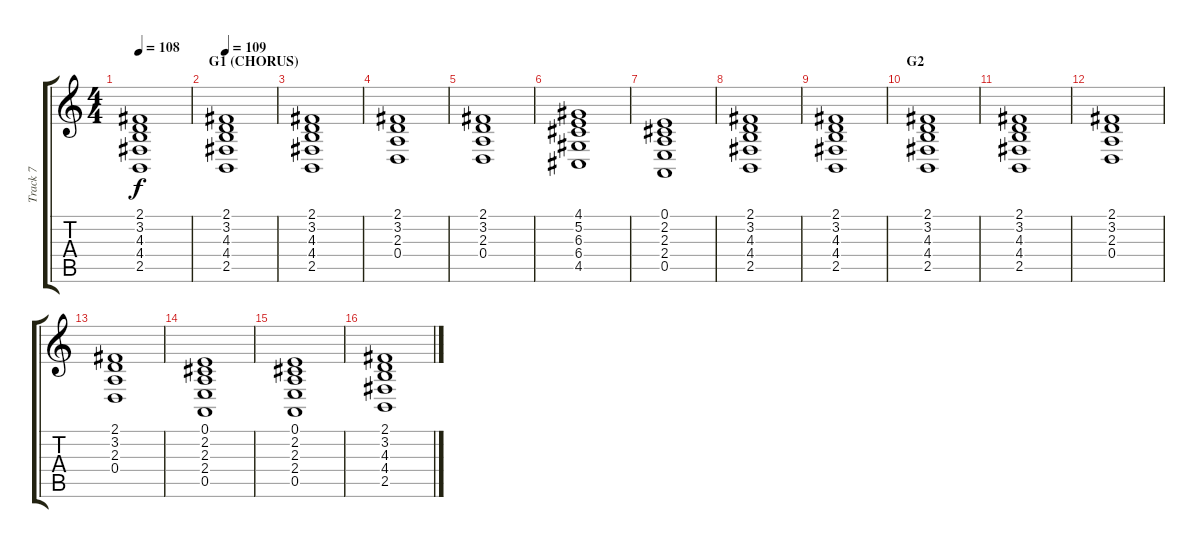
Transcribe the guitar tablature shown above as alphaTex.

\track ("Track 7" "Track 7") {instrument stringensemble1}
\staff {score tabs}
\tuning (E4 B3 G3 D3 A2 E2) {hide}
\ts (4 4)
\tempo 108
\clef g2
\ks c
(2.1 3.2 4.3 4.4 2.5).1{dy f} |
\section ("" " G1 (CHORUS)")
\tempo 109
(2.1 3.2 4.3 4.4 2.5).1 |
(2.1 3.2 4.3 4.4 2.5).1 |
(2.1 3.2 2.3 0.4).1 |
(2.1 3.2 2.3 0.4).1 |
(4.1 5.2 6.3 6.4 4.5).1 |
(0.1 2.2 2.3 2.4 0.5).1 |
(2.1 3.2 4.3 4.4 2.5).1 |
(2.1 3.2 4.3 4.4 2.5).1 |
\section ("" "G2")
(2.1 3.2 4.3 4.4 2.5).1 |
(2.1 3.2 4.3 4.4 2.5).1 |
(2.1 3.2 2.3 0.4).1 |
(2.1 3.2 2.3 0.4).1 |
(0.1 2.2 2.3 2.4 0.5).1 |
(0.1 2.2 2.3 2.4 0.5).1 |
(2.1 3.2 4.3 4.4 2.5).1
